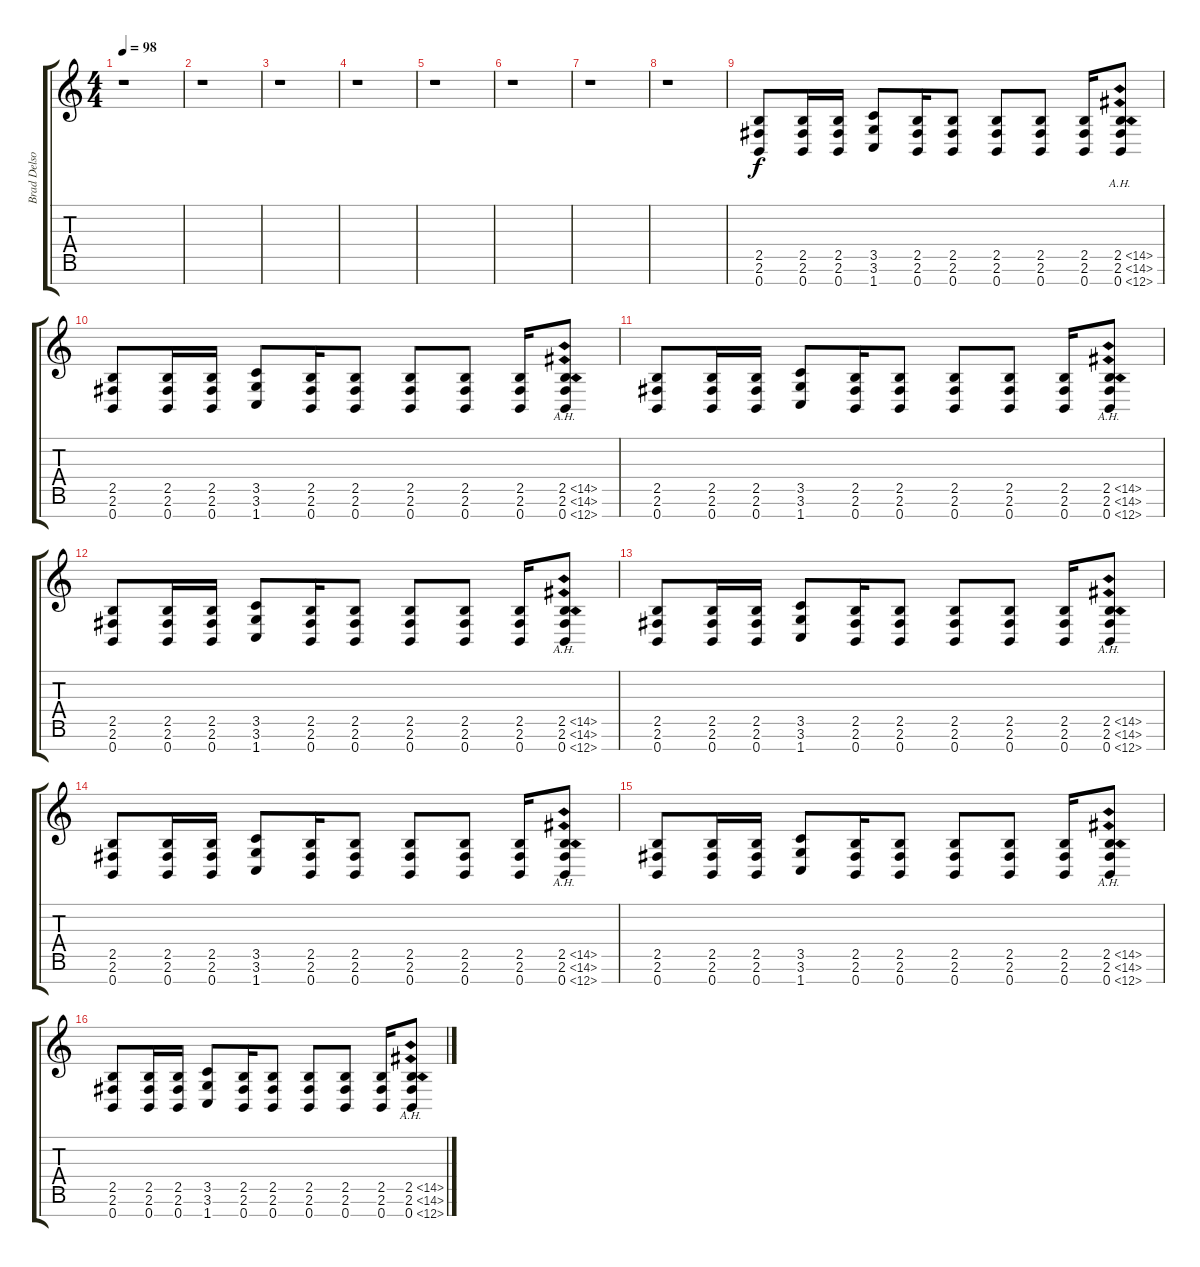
\track ("Brad Delson (Main Guitar)" "Brad Delso") {instrument distortionguitar}
\staff {score tabs}
\tuning (E4 B3 G3 D3 A2 E2 B1) {hide}
\ts (4 4)
\tempo 98
\clef g2
\ks c
r.1{dy f} |
r.1 |
r.1 |
r.1 |
r.1 |
r.1 |
r.1 |
r.1 |
(2.5 2.6 0.7).8 (2.5 2.6 0.7).16 (2.5 2.6 0.7).16 (3.5 3.6 1.7).8 (2.5 2.6 0.7).16 (2.5 2.6 0.7).8 (2.5 2.6 0.7).8 (2.5 2.6 0.7).8 (2.5 2.6 0.7).16 (2.5{ah 12} 2.6{ah 12} 0.7{ah 12}).8 |
(2.5 2.6 0.7).8 (2.5 2.6 0.7).16 (2.5 2.6 0.7).16 (3.5 3.6 1.7).8 (2.5 2.6 0.7).16 (2.5 2.6 0.7).8 (2.5 2.6 0.7).8 (2.5 2.6 0.7).8 (2.5 2.6 0.7).16 (2.5{ah 12} 2.6{ah 12} 0.7{ah 12}).8 |
(2.5 2.6 0.7).8 (2.5 2.6 0.7).16 (2.5 2.6 0.7).16 (3.5 3.6 1.7).8 (2.5 2.6 0.7).16 (2.5 2.6 0.7).8 (2.5 2.6 0.7).8 (2.5 2.6 0.7).8 (2.5 2.6 0.7).16 (2.5{ah 12} 2.6{ah 12} 0.7{ah 12}).8 |
(2.5 2.6 0.7).8 (2.5 2.6 0.7).16 (2.5 2.6 0.7).16 (3.5 3.6 1.7).8 (2.5 2.6 0.7).16 (2.5 2.6 0.7).8 (2.5 2.6 0.7).8 (2.5 2.6 0.7).8 (2.5 2.6 0.7).16 (2.5{ah 12} 2.6{ah 12} 0.7{ah 12}).8 |
(2.5 2.6 0.7).8 (2.5 2.6 0.7).16 (2.5 2.6 0.7).16 (3.5 3.6 1.7).8 (2.5 2.6 0.7).16 (2.5 2.6 0.7).8 (2.5 2.6 0.7).8 (2.5 2.6 0.7).8 (2.5 2.6 0.7).16 (2.5{ah 12} 2.6{ah 12} 0.7{ah 12}).8 |
(2.5 2.6 0.7).8 (2.5 2.6 0.7).16 (2.5 2.6 0.7).16 (3.5 3.6 1.7).8 (2.5 2.6 0.7).16 (2.5 2.6 0.7).8 (2.5 2.6 0.7).8 (2.5 2.6 0.7).8 (2.5 2.6 0.7).16 (2.5{ah 12} 2.6{ah 12} 0.7{ah 12}).8 |
(2.5 2.6 0.7).8 (2.5 2.6 0.7).16 (2.5 2.6 0.7).16 (3.5 3.6 1.7).8 (2.5 2.6 0.7).16 (2.5 2.6 0.7).8 (2.5 2.6 0.7).8 (2.5 2.6 0.7).8 (2.5 2.6 0.7).16 (2.5{ah 12} 2.6{ah 12} 0.7{ah 12}).8 |
(2.5 2.6 0.7).8 (2.5 2.6 0.7).16 (2.5 2.6 0.7).16 (3.5 3.6 1.7).8 (2.5 2.6 0.7).16 (2.5 2.6 0.7).8 (2.5 2.6 0.7).8 (2.5 2.6 0.7).8 (2.5 2.6 0.7).16 (2.5{ah 12} 2.6{ah 12} 0.7{ah 12}).8
